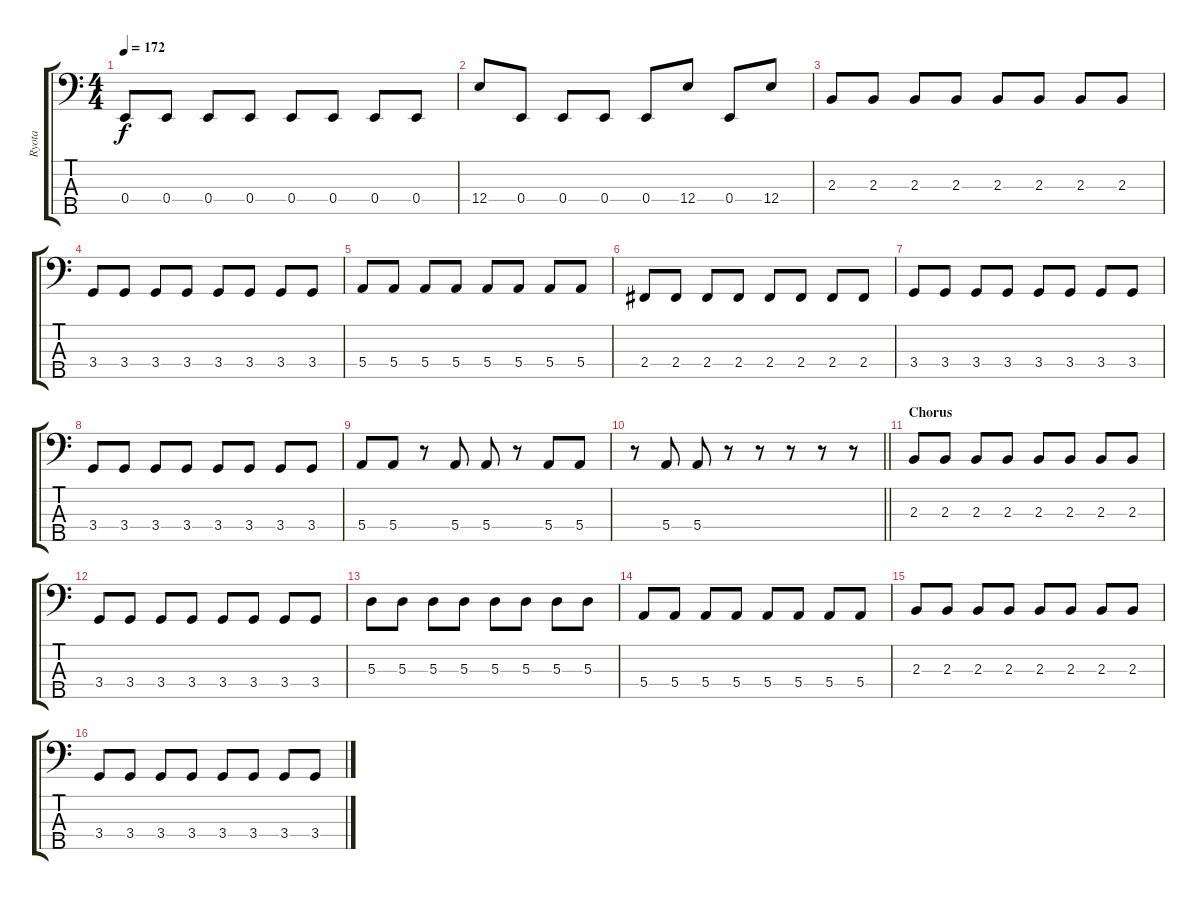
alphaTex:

\track ("Ryota" "Ryota") {instrument electricbassfinger}
\staff {score tabs}
\tuning (G2 D2 A1 E1 B0) {hide}
\ts (4 4)
\tempo 172
\clef f4
\ks c
0.4.8{dy f} 0.4.8 0.4.8 0.4.8 0.4.8 0.4.8 0.4.8 0.4.8 |
12.4.8 0.4.8 0.4.8 0.4.8 0.4.8 12.4.8 0.4.8 12.4.8 |
2.3.8 2.3.8 2.3.8 2.3.8 2.3.8 2.3.8 2.3.8 2.3.8 |
3.4.8 3.4.8 3.4.8 3.4.8 3.4.8 3.4.8 3.4.8 3.4.8 |
5.4.8 5.4.8 5.4.8 5.4.8 5.4.8 5.4.8 5.4.8 5.4.8 |
2.4.8 2.4.8 2.4.8 2.4.8 2.4.8 2.4.8 2.4.8 2.4.8 |
3.4.8 3.4.8 3.4.8 3.4.8 3.4.8 3.4.8 3.4.8 3.4.8 |
3.4.8 3.4.8 3.4.8 3.4.8 3.4.8 3.4.8 3.4.8 3.4.8 |
5.4.8 5.4.8 r.8 5.4.8 5.4.8 r.8 5.4.8 5.4.8 |
\barLineRight lightlight
r.8 5.4.8 5.4.8 r.8 r.8 r.8 r.8 r.8 |
\section ("" "Chorus")
2.3.8 2.3.8 2.3.8 2.3.8 2.3.8 2.3.8 2.3.8 2.3.8 |
3.4.8 3.4.8 3.4.8 3.4.8 3.4.8 3.4.8 3.4.8 3.4.8 |
5.3.8 5.3.8 5.3.8 5.3.8 5.3.8 5.3.8 5.3.8 5.3.8 |
5.4.8 5.4.8 5.4.8 5.4.8 5.4.8 5.4.8 5.4.8 5.4.8 |
2.3.8 2.3.8 2.3.8 2.3.8 2.3.8 2.3.8 2.3.8 2.3.8 |
3.4.8 3.4.8 3.4.8 3.4.8 3.4.8 3.4.8 3.4.8 3.4.8
